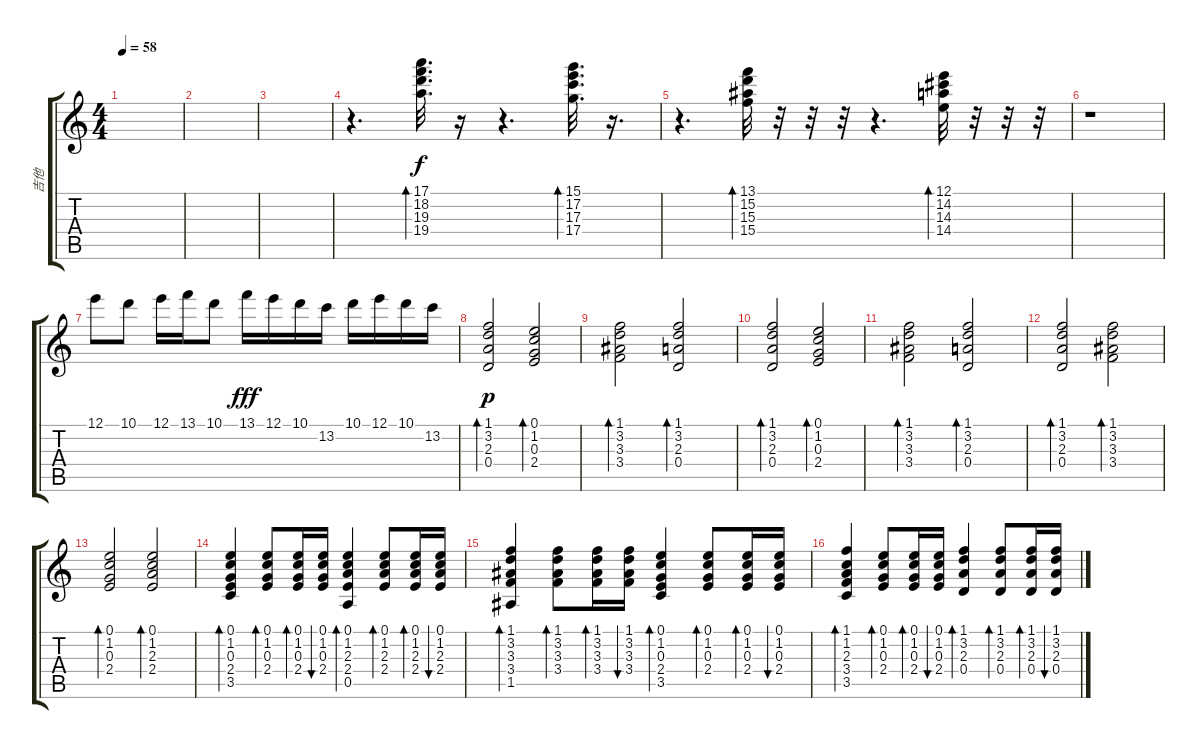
\track ("吉他" "吉他") {instrument acousticguitarsteel}
\staff {score tabs}
\tuning (E4 B3 G3 D3 A2 E2) {hide}
\ts (4 4)
\tempo 58
\clef g2
\ks c
|
|
|
r.4{d} (17.1 18.2 19.3 19.4).32{d bd 30} r.16 r.4{d} (15.1 17.2 17.3 17.4).32{d bd 30} r.16{d} |
r.4{d} (13.1 15.2 15.3 15.4).32{bd 30} r.32 r.32 r.32 r.4{d} (12.1 14.2 14.3 14.4).32{bd 30} r.32 r.32 r.32 |
r.1 |
12.1.8 10.1.8 12.1.16 13.1.16 10.1.8 13.1.16{dy fff} 12.1.16 10.1.16 13.2.16 10.1.16 12.1.16 10.1.16 13.2.16 |
(1.1 3.2 2.3 0.4).2{bd 120 dy p} (0.1 1.2 0.3 2.4).2{bd 120} |
(1.1 3.2 3.3 3.4).2{bd 120} (1.1 3.2 2.3 0.4).2{bd 120} |
(1.1 3.2 2.3 0.4).2{bd 120} (0.1 1.2 0.3 2.4).2{bd 120} |
(1.1 3.2 3.3 3.4).2{bd 120} (1.1 3.2 2.3 0.4).2{bd 120} |
(1.1 3.2 2.3 0.4).2{bd 120} (1.1 3.2 3.3 3.4).2{bd 120} |
(0.1 1.2 0.3 2.4).2{bd 120} (0.1 1.2 2.3 2.4).2{bd 120} |
(0.1 1.2 0.3 2.4 3.5).4{bd 60} (0.1 1.2 0.3 2.4).8{bd 60} (0.1 1.2 0.3 2.4).16{bd 60} (0.1 1.2 0.3 2.4).16{bu 60} (0.1 1.2 2.3 2.4 0.5).4{bd 60} (0.1 1.2 2.3 2.4).8{bd 60} (0.1 1.2 2.3 2.4).16{bd 60} (0.1 1.2 2.3 2.4).16{bu 60} |
(1.1 3.2 3.3 3.4 1.5).4{bd 60} (1.1 3.2 3.3 3.4).8{bd 60} (1.1 3.2 3.3 3.4).16{bd 60} (1.1 3.2 3.3 3.4).16{bu 60} (0.1 1.2 0.3 2.4 3.5).4{bd 60} (0.1 1.2 0.3 2.4).8{bd 60} (0.1 1.2 0.3 2.4).16{bd 60} (0.1 1.2 0.3 2.4).16{bu 60} |
(1.1 1.2 2.3 3.4 3.5).4{bd 60} (0.1 1.2 0.3 2.4).8{bd 60} (0.1 1.2 0.3 2.4).16{bd 60} (0.1 1.2 0.3 2.4).16{bu 60} (1.1 3.2 2.3 0.4).4{bd 60} (1.1 3.2 2.3 0.4).8{bd 60} (1.1 3.2 2.3 0.4).16{bd 60} (1.1 3.2 2.3 0.4).16{bu 60}
